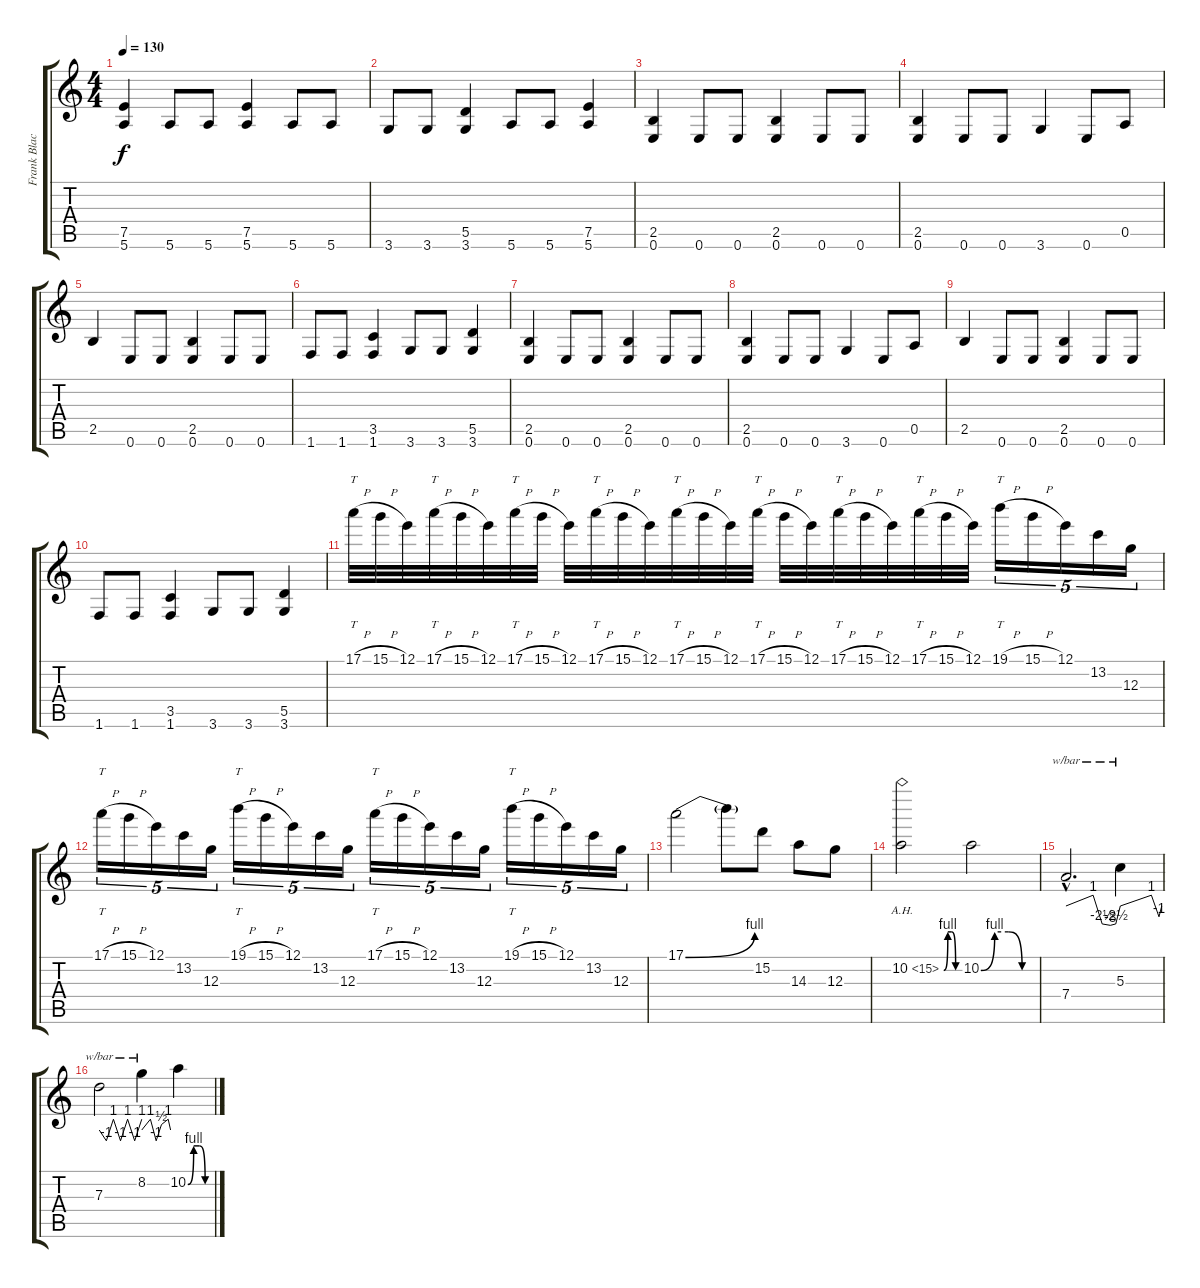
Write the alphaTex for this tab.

\track ("Frank Blackfire" "Frank Blac") {instrument distortionguitar}
\staff {score tabs}
\tuning (E4 B3 G3 D3 A2 E2) {hide}
\ts (4 4)
\tempo 130
\clef g2
\ks c
(7.5 5.6).4{dy f} 5.6.8 5.6.8 (7.5 5.6).4 5.6.8 5.6.8 |
3.6.8 3.6.8 (5.5 3.6).4 5.6.8 5.6.8 (7.5 5.6).4 |
(2.5 0.6).4 0.6.8 0.6.8 (2.5 0.6).4 0.6.8 0.6.8 |
(2.5 0.6).4 0.6.8 0.6.8 3.6.4 0.6.8 0.5.8 |
2.5.4 0.6.8 0.6.8 (2.5 0.6).4 0.6.8 0.6.8 |
1.6.8 1.6.8 (3.5 1.6).4 3.6.8 3.6.8 (5.5 3.6).4 |
(2.5 0.6).4 0.6.8 0.6.8 (2.5 0.6).4 0.6.8 0.6.8 |
(2.5 0.6).4 0.6.8 0.6.8 3.6.4 0.6.8 0.5.8 |
2.5.4 0.6.8 0.6.8 (2.5 0.6).4 0.6.8 0.6.8 |
1.6.8 1.6.8 (3.5 1.6).4 3.6.8 3.6.8 (5.5 3.6).4 |
17.1{h}.32{tt} 15.1{h}.32 12.1.32 17.1{h}.32{tt} 15.1{h}.32 12.1.32 17.1{h}.32{tt} 15.1{h}.32 12.1.32 17.1{h}.32{tt} 15.1{h}.32 12.1.32 17.1{h}.32{tt} 15.1{h}.32 12.1.32 17.1{h}.32{tt} 15.1{h}.32 12.1.32 17.1{h}.32{tt} 15.1{h}.32 12.1.32 17.1{h}.32{tt} 15.1{h}.32 12.1.32 19.1{h}.16{tt tu (5 4)} 15.1{h}.16{tu (5 4)} 12.1.16{tu (5 4)} 13.2.16{tu (5 4)} 12.3.16{tu (5 4)} |
17.1{h}.16{tt tu (5 4)} 15.1{h}.16{tu (5 4)} 12.1.16{tu (5 4)} 13.2.16{tu (5 4)} 12.3.16{tu (5 4)} 19.1{h}.16{tt tu (5 4)} 15.1{h}.16{tu (5 4)} 12.1.16{tu (5 4)} 13.2.16{tu (5 4)} 12.3.16{tu (5 4)} 17.1{h}.16{tt tu (5 4)} 15.1{h}.16{tu (5 4)} 12.1.16{tu (5 4)} 13.2.16{tu (5 4)} 12.3.16{tu (5 4)} 19.1{h}.16{tt tu (5 4)} 15.1{h}.16{tu (5 4)} 12.1.16{tu (5 4)} 13.2.16{tu (5 4)} 12.3.16{tu (5 4)} |
17.1{be (bend 0 0 60 4)}.2 17.1{t}.8 15.2.8 14.3.8 12.3.8 |
10.2{be (custom 0 0 15 4 30 4 45 0 60 0) ah 5}.2 10.2{be (custom 0 0 15 4 30 4 45 0 60 0)}.2 |
7.4{hac}.2{d tbe (custom default 0 0 30 4 40 -10 49 -12 55 -10 60 0)} 5.3.4{tbe (custom default 0 0 45 4 56 -4 60 0)} |
7.3.2{tbe (custom default 0 0 10 -4 20 4 30 -4 40 4 50 -4 60 4)} 8.2.4{tbe (custom default 0 0 18 4 30 -4 41 2 55 4 60 0)} 10.2{be (custom 0 0 15 4 30 4 45 0 60 0)}.4
